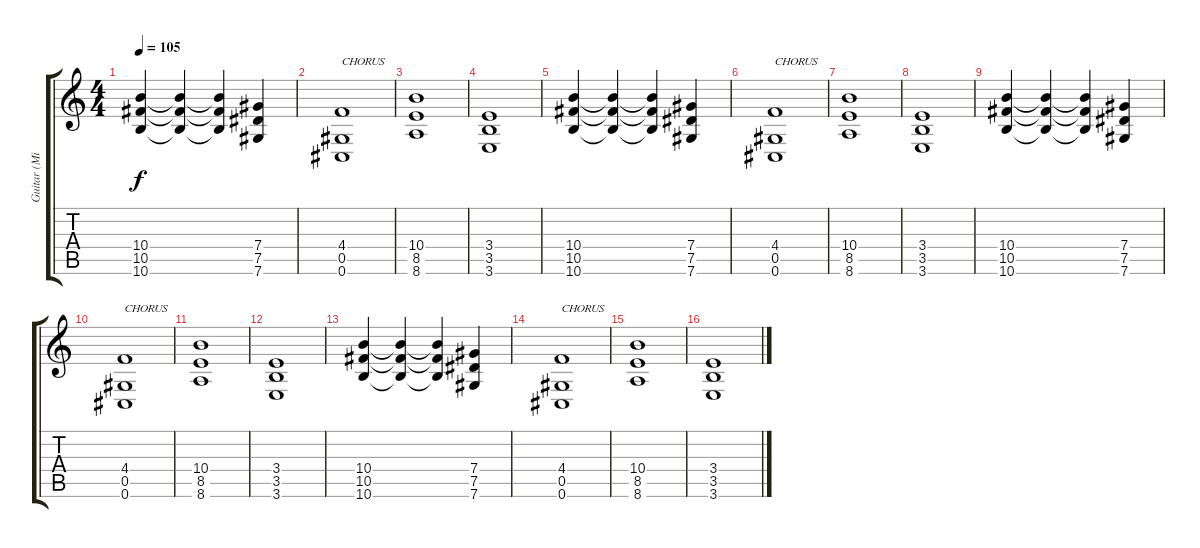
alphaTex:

\track ("Guitar (Mike Shinoda)" "Guitar (Mi") {instrument distortionguitar}
\staff {score tabs}
\tuning (Eb4 Bb3 Gb3 Db3 Ab2 Db2) {hide}
\ts (4 4)
\tempo 105
\clef g2
\ks c
(10.4 10.5 10.6).4{dy f} (10.4{t} 10.5{t} 10.6{t}).4 (10.4{t} 10.5{t} 10.6{t}).4 (7.4 7.5 7.6).4 |
(4.4 0.5 0.6).1{txt "CHORUS"} |
(10.4 8.5 8.6).1 |
(3.4 3.5 3.6).1 |
(10.4 10.5 10.6).4 (10.4{t} 10.5{t} 10.6{t}).4 (10.4{t} 10.5{t} 10.6{t}).4 (7.4 7.5 7.6).4 |
(4.4 0.5 0.6).1{txt "CHORUS"} |
(10.4 8.5 8.6).1 |
(3.4 3.5 3.6).1 |
(10.4 10.5 10.6).4 (10.4{t} 10.5{t} 10.6{t}).4 (10.4{t} 10.5{t} 10.6{t}).4 (7.4 7.5 7.6).4 |
(4.4 0.5 0.6).1{txt "CHORUS"} |
(10.4 8.5 8.6).1 |
(3.4 3.5 3.6).1 |
(10.4 10.5 10.6).4 (10.4{t} 10.5{t} 10.6{t}).4 (10.4{t} 10.5{t} 10.6{t}).4 (7.4 7.5 7.6).4 |
(4.4 0.5 0.6).1{txt "CHORUS"} |
(10.4 8.5 8.6).1 |
(3.4 3.5 3.6).1
